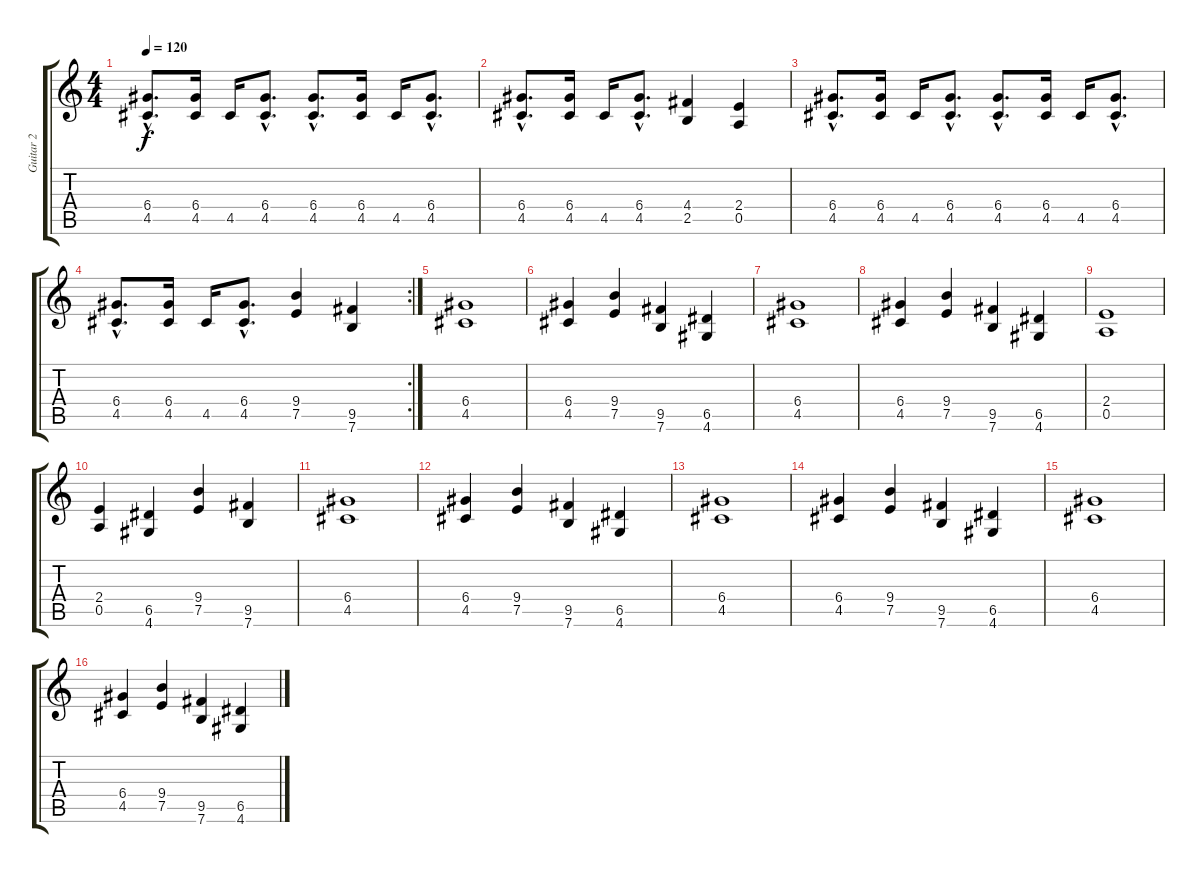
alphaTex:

\track ("Guitar 2" "Guitar 2") {instrument distortionguitar}
\staff {score tabs}
\tuning (E4 B3 G3 D3 A2 E2) {hide}
\ts (4 4)
\tempo 120
\clef g2
\ks c
(6.4{hac} 4.5{hac}).8{d dy f} (6.4 4.5).16 4.5.16 (6.4{hac} 4.5{hac}).8{d} (6.4{hac} 4.5{hac}).8{d} (6.4 4.5).16 4.5.16 (6.4{hac} 4.5{hac}).8{d} |
(6.4{hac} 4.5{hac}).8{d} (6.4 4.5).16 4.5.16 (6.4{hac} 4.5{hac}).8{d} (4.4 2.5).4 (2.4 0.5).4 |
(6.4{hac} 4.5{hac}).8{d} (6.4 4.5).16 4.5.16 (6.4{hac} 4.5{hac}).8{d} (6.4{hac} 4.5{hac}).8{d} (6.4 4.5).16 4.5.16 (6.4{hac} 4.5{hac}).8{d} |
\rc 2
(6.4{hac} 4.5{hac}).8{d} (6.4 4.5).16 4.5.16 (6.4{hac} 4.5{hac}).8{d} (9.4 7.5).4 (9.5 7.6).4 |
(6.4 4.5).1 |
(6.4 4.5).4 (9.4 7.5).4 (9.5 7.6).4 (6.5 4.6).4 |
(6.4 4.5).1 |
(6.4 4.5).4 (9.4 7.5).4 (9.5 7.6).4 (6.5 4.6).4 |
(2.4 0.5).1 |
(2.4 0.5).4 (6.5 4.6).4 (9.4 7.5).4 (9.5 7.6).4 |
(6.4 4.5).1 |
(6.4 4.5).4 (9.4 7.5).4 (9.5 7.6).4 (6.5 4.6).4 |
(6.4 4.5).1 |
(6.4 4.5).4 (9.4 7.5).4 (9.5 7.6).4 (6.5 4.6).4 |
(6.4 4.5).1 |
(6.4 4.5).4 (9.4 7.5).4 (9.5 7.6).4 (6.5 4.6).4
